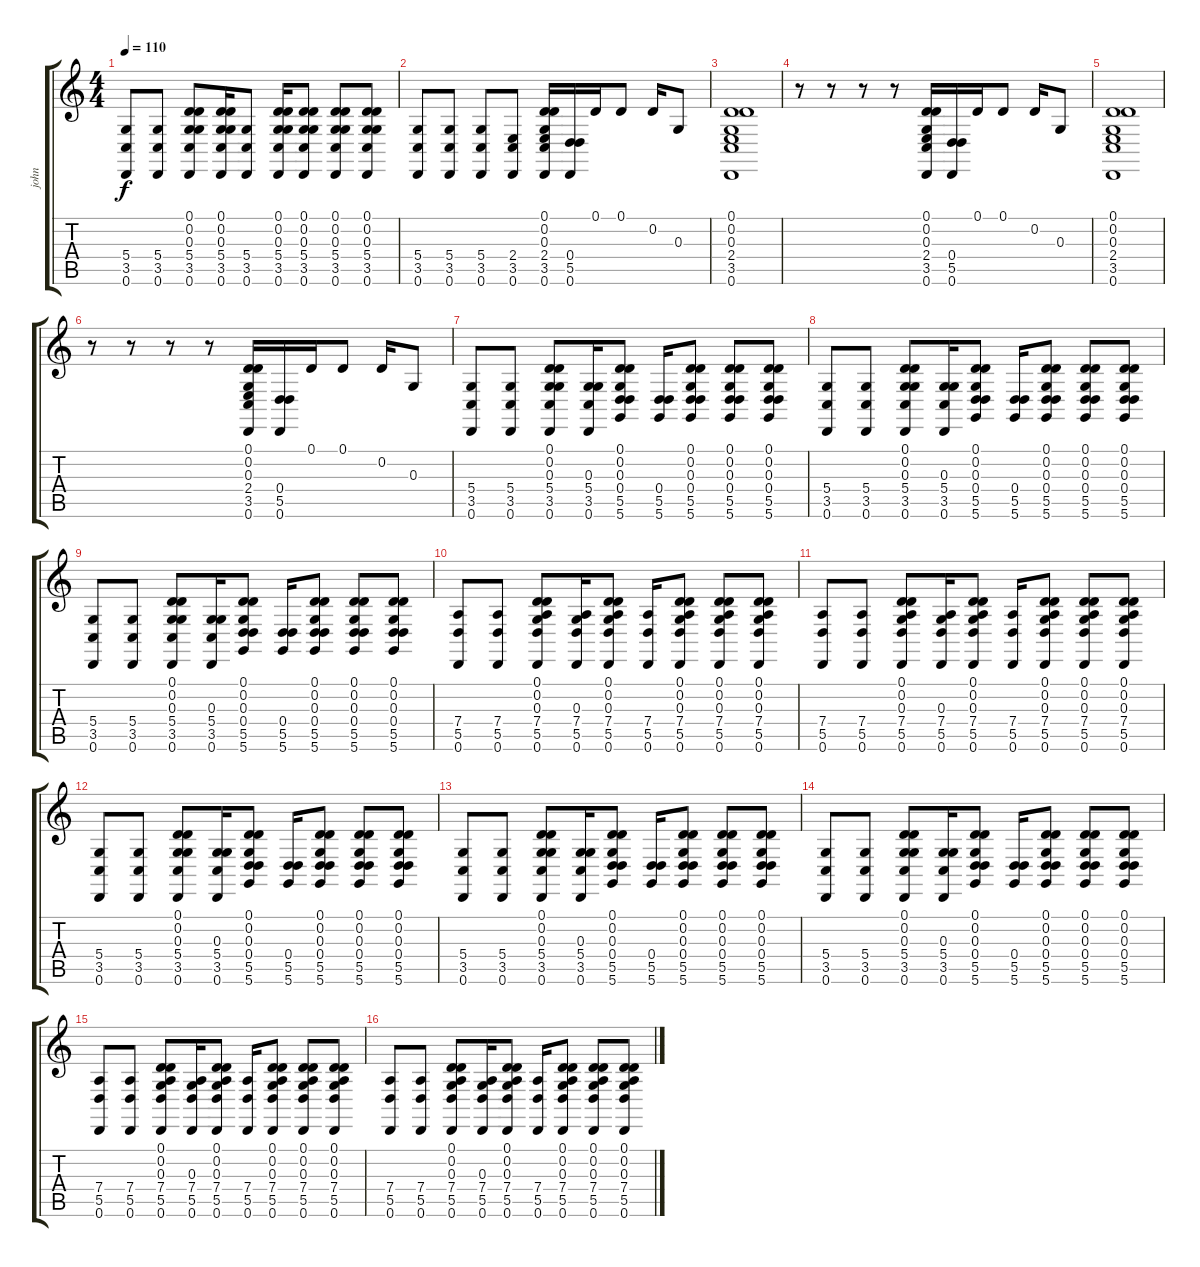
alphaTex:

\track ("john" "john") {instrument fx1rain}
\staff {score tabs}
\tuning (D4 D4 G3 D3 A2 D2) {hide}
\ts (4 4)
\tempo 110
\clef g2
\ks c
(5.4 3.5 0.6).8{dy f} (5.4 3.5 0.6).8 (0.1 0.2 0.3 5.4 3.5 0.6).8 (0.1 0.2 0.3 5.4 3.5 0.6).16 (5.4 3.5 0.6).8 (0.1 0.2 0.3 5.4 3.5 0.6).16 (0.1 0.2 0.3 5.4 3.5 0.6).8 (0.1 0.2 0.3 5.4 3.5 0.6).8 (0.1 0.2 0.3 5.4 3.5 0.6).8 |
(5.4 3.5 0.6).8 (5.4 3.5 0.6).8 (5.4 3.5 0.6).8 (2.4 3.5 0.6).8 (0.1 0.2 0.3 2.4 3.5 0.6).16 (0.4 5.5 0.6).16 0.1.16 0.1.8 0.2.16 0.3.8 |
(0.1 0.2 0.3 2.4 3.5 0.6).1 |
r.8 r.8 r.8 r.8 (0.1 0.2 0.3 2.4 3.5 0.6).16 (0.4 5.5 0.6).16 0.1.16 0.1.8 0.2.16 0.3.8 |
(0.1 0.2 0.3 2.4 3.5 0.6).1 |
r.8 r.8 r.8 r.8 (0.1 0.2 0.3 2.4 3.5 0.6).16 (0.4 5.5 0.6).16 0.1.16 0.1.8 0.2.16 0.3.8 |
(5.4 3.5 0.6).8 (5.4 3.5 0.6).8 (0.1 0.2 0.3 5.4 3.5 0.6).8 (0.3 5.4 3.5 0.6).16 (0.1 0.2 0.3 0.4 5.5 5.6).8 (0.4 5.5 5.6).16 (0.1 0.2 0.3 0.4 5.5 5.6).8 (0.1 0.2 0.3 0.4 5.5 5.6).8 (0.1 0.2 0.3 0.4 5.5 5.6).8 |
(5.4 3.5 0.6).8 (5.4 3.5 0.6).8 (0.1 0.2 0.3 5.4 3.5 0.6).8 (0.3 5.4 3.5 0.6).16 (0.1 0.2 0.3 0.4 5.5 5.6).8 (0.4 5.5 5.6).16 (0.1 0.2 0.3 0.4 5.5 5.6).8 (0.1 0.2 0.3 0.4 5.5 5.6).8 (0.1 0.2 0.3 0.4 5.5 5.6).8 |
(5.4 3.5 0.6).8 (5.4 3.5 0.6).8 (0.1 0.2 0.3 5.4 3.5 0.6).8 (0.3 5.4 3.5 0.6).16 (0.1 0.2 0.3 0.4 5.5 5.6).8 (0.4 5.5 5.6).16 (0.1 0.2 0.3 0.4 5.5 5.6).8 (0.1 0.2 0.3 0.4 5.5 5.6).8 (0.1 0.2 0.3 0.4 5.5 5.6).8 |
(7.4 5.5 0.6).8 (7.4 5.5 0.6).8 (0.1 0.2 0.3 7.4 5.5 0.6).8 (0.3 7.4 5.5 0.6).16 (0.1 0.2 0.3 7.4 5.5 0.6).8 (7.4 5.5 0.6).16 (0.1 0.2 0.3 7.4 5.5 0.6).8 (0.1 0.2 0.3 7.4 5.5 0.6).8 (0.1 0.2 0.3 7.4 5.5 0.6).8 |
(7.4 5.5 0.6).8 (7.4 5.5 0.6).8 (0.1 0.2 0.3 7.4 5.5 0.6).8 (0.3 7.4 5.5 0.6).16 (0.1 0.2 0.3 7.4 5.5 0.6).8 (7.4 5.5 0.6).16 (0.1 0.2 0.3 7.4 5.5 0.6).8 (0.1 0.2 0.3 7.4 5.5 0.6).8 (0.1 0.2 0.3 7.4 5.5 0.6).8 |
(5.4 3.5 0.6).8 (5.4 3.5 0.6).8 (0.1 0.2 0.3 5.4 3.5 0.6).8 (0.3 5.4 3.5 0.6).16 (0.1 0.2 0.3 0.4 5.5 5.6).8 (0.4 5.5 5.6).16 (0.1 0.2 0.3 0.4 5.5 5.6).8 (0.1 0.2 0.3 0.4 5.5 5.6).8 (0.1 0.2 0.3 0.4 5.5 5.6).8 |
(5.4 3.5 0.6).8 (5.4 3.5 0.6).8 (0.1 0.2 0.3 5.4 3.5 0.6).8 (0.3 5.4 3.5 0.6).16 (0.1 0.2 0.3 0.4 5.5 5.6).8 (0.4 5.5 5.6).16 (0.1 0.2 0.3 0.4 5.5 5.6).8 (0.1 0.2 0.3 0.4 5.5 5.6).8 (0.1 0.2 0.3 0.4 5.5 5.6).8 |
(5.4 3.5 0.6).8 (5.4 3.5 0.6).8 (0.1 0.2 0.3 5.4 3.5 0.6).8 (0.3 5.4 3.5 0.6).16 (0.1 0.2 0.3 0.4 5.5 5.6).8 (0.4 5.5 5.6).16 (0.1 0.2 0.3 0.4 5.5 5.6).8 (0.1 0.2 0.3 0.4 5.5 5.6).8 (0.1 0.2 0.3 0.4 5.5 5.6).8 |
(7.4 5.5 0.6).8 (7.4 5.5 0.6).8 (0.1 0.2 0.3 7.4 5.5 0.6).8 (0.3 7.4 5.5 0.6).16 (0.1 0.2 0.3 7.4 5.5 0.6).8 (7.4 5.5 0.6).16 (0.1 0.2 0.3 7.4 5.5 0.6).8 (0.1 0.2 0.3 7.4 5.5 0.6).8 (0.1 0.2 0.3 7.4 5.5 0.6).8 |
(7.4 5.5 0.6).8 (7.4 5.5 0.6).8 (0.1 0.2 0.3 7.4 5.5 0.6).8 (0.3 7.4 5.5 0.6).16 (0.1 0.2 0.3 7.4 5.5 0.6).8 (7.4 5.5 0.6).16 (0.1 0.2 0.3 7.4 5.5 0.6).8 (0.1 0.2 0.3 7.4 5.5 0.6).8 (0.1 0.2 0.3 7.4 5.5 0.6).8
